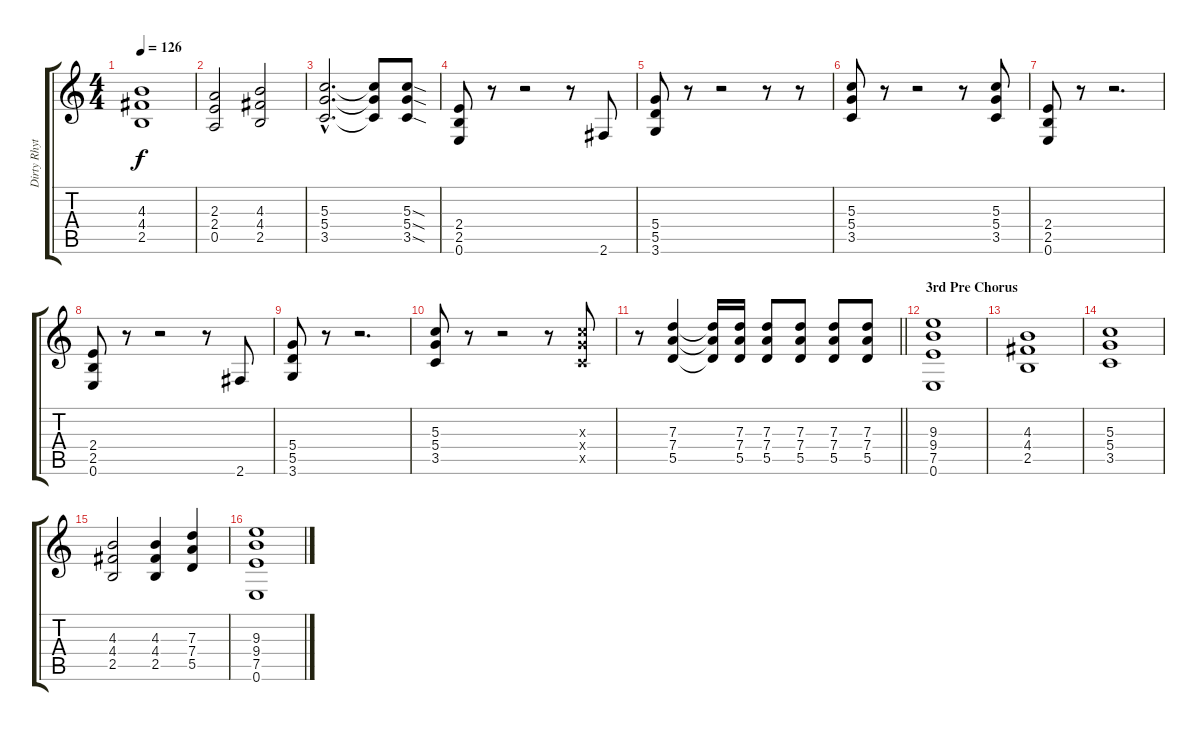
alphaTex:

\track ("Dirty Rhythm" "Dirty Rhyt") {instrument overdrivenguitar}
\staff {score tabs}
\tuning (E4 B3 G3 D3 A2 E2) {hide}
\ts (4 4)
\tempo 126
\clef g2
\ks c
(4.3 4.4 2.5).1{dy f} |
(2.3 2.4 0.5).2 (4.3 4.4 2.5).2 |
(5.3{hac} 5.4{hac} 3.5{hac}).2{d} (5.3{t} 5.4{t} 3.5{t}).8 (5.3{sod} 5.4{sod} 3.5{sod}).8 |
(2.4 2.5 0.6).8 r.8 r.2 r.8 2.6.8 |
(5.4 5.5 3.6).8 r.8 r.2 r.8 r.8 |
(5.3 5.4 3.5).8 r.8 r.2 r.8 (5.3 5.4 3.5).8 |
(2.4 2.5 0.6).8 r.8 r.2{d} |
(2.4 2.5 0.6).8 r.8 r.2 r.8 2.6.8 |
(5.4 5.5 3.6).8 r.8 r.2{d} |
(5.3 5.4 3.5).8 r.8 r.2 r.8 (5.3{x} 5.4{x} 3.5{x}).8 |
\barLineRight lightlight
r.8 (7.3 7.4 5.5).4 (7.3{t} 7.4{t} 5.5{t}).16 (7.3 7.4 5.5).16 (7.3 7.4 5.5).8 (7.3 7.4 5.5).8 (7.3 7.4 5.5).8 (7.3 7.4 5.5).8 |
\section ("" "3rd Pre Chorus")
(9.3 9.4 7.5 0.6).1 |
(4.3 4.4 2.5).1 |
(5.3 5.4 3.5).1 |
(4.3 4.4 2.5).2 (4.3 4.4 2.5).4 (7.3 7.4 5.5).4 |
(9.3 9.4 7.5 0.6).1
